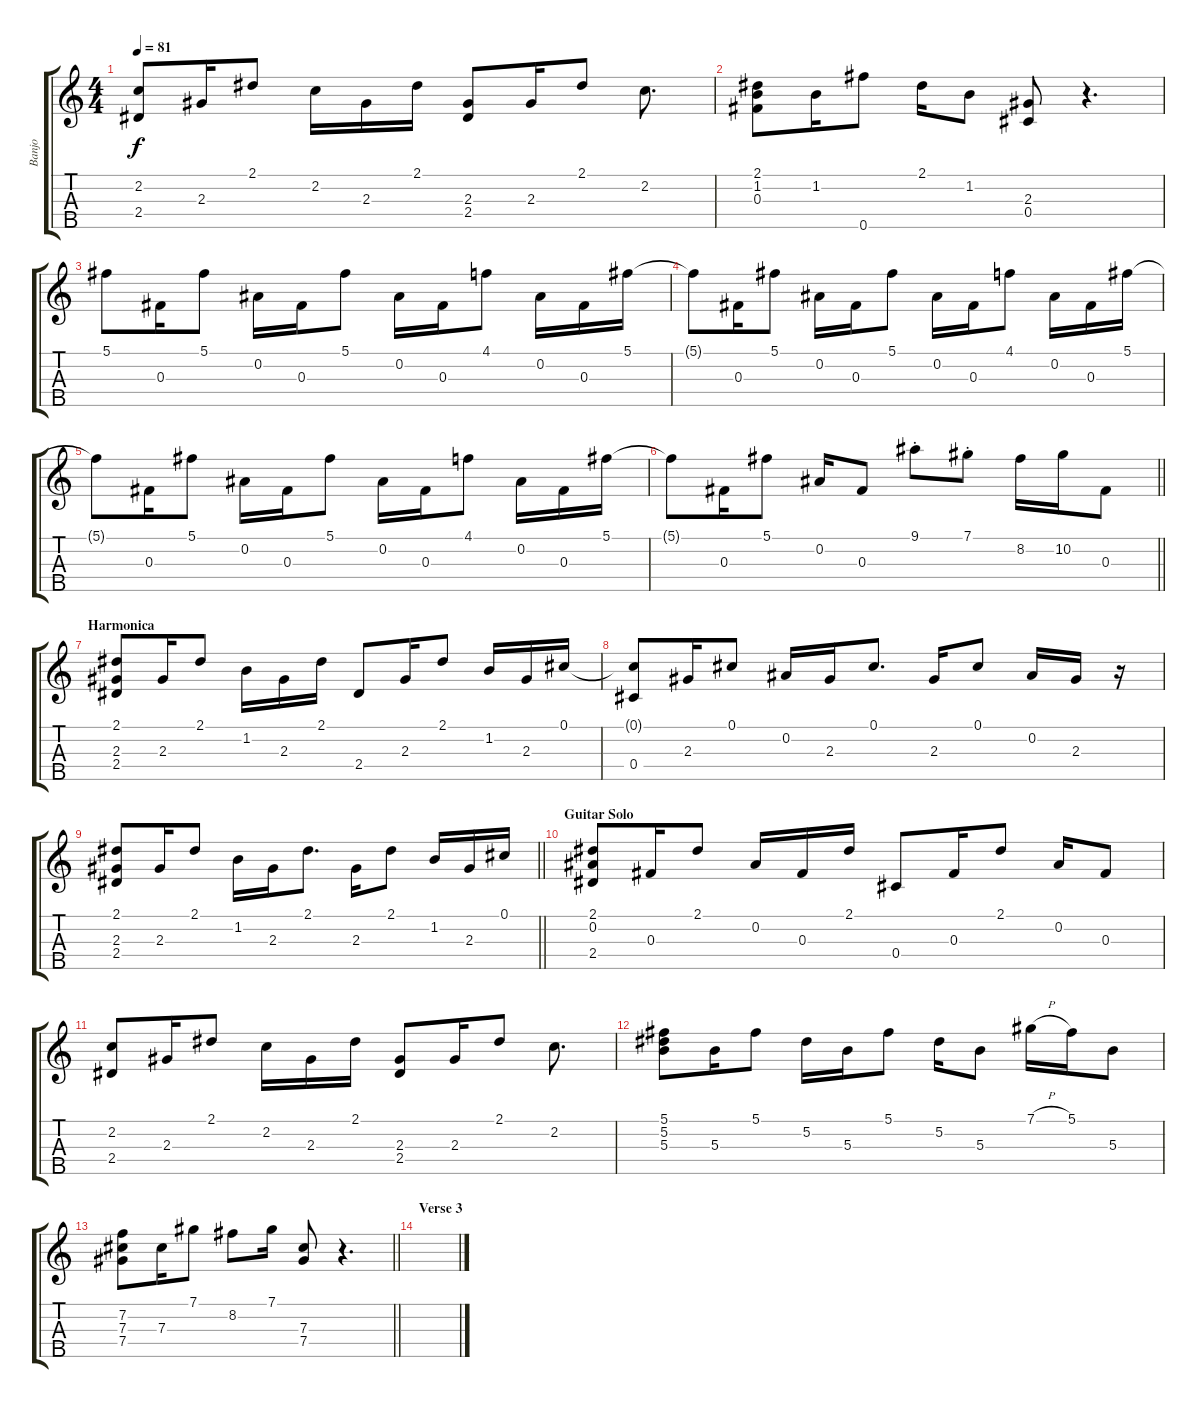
\track ("Banjo" "Banjo") {instrument banjo}
\staff {score tabs}
\tuning (Db4 Bb3 Gb3 Db3 Gb4) {hide}
\displaytranspose 12
\ts (4 4)
\tempo 81
\clef g2
\ks c
(2.2 2.4).8{dy f} 2.3.16 2.1.8 2.2.16 2.3.16 2.1.16 (2.3 2.4).8 2.3.16 2.1.8 2.2.8{d} |
(2.1 1.2 0.3).8 1.2.16 0.5.8 2.1.16 1.2.8 (2.3 0.4).8 r.4{d} |
5.1.8 0.3.16 5.1.8 0.2.16 0.3.16 5.1.8 0.2.16 0.3.16 4.1.8 0.2.16 0.3.16 5.1.16 |
5.1{t}.8 0.3.16 5.1.8 0.2.16 0.3.16 5.1.8 0.2.16 0.3.16 4.1.8 0.2.16 0.3.16 5.1.16 |
5.1{t}.8 0.3.16 5.1.8 0.2.16 0.3.16 5.1.8 0.2.16 0.3.16 4.1.8 0.2.16 0.3.16 5.1.16 |
\barLineRight lightlight
5.1{t}.8 0.3.16 5.1.8 0.2.16 0.3.8 9.1{st}.8 7.1{st}.8 8.2.16 10.2.16 0.3.8 |
\section ("" "Harmonica")
(2.1 2.3 2.4).8 2.3.16 2.1.8 1.2.16 2.3.16 2.1.16 2.4.8 2.3.16 2.1.8 1.2.16 2.3.16 0.1.16 |
(0.1{t} 0.4).8 2.3.16 0.1.8 0.2.16 2.3.16 0.1.8{d} 2.3.16 0.1.8 0.2.16 2.3.16 r.16 |
\barLineRight lightlight
(2.1 2.3 2.4).8 2.3.16 2.1.8 1.2.16 2.3.16 2.1.8{d} 2.3.16 2.1.8 1.2.16 2.3.16 0.1.16 |
\section ("" "Guitar Solo")
(2.1 0.2 2.4).8 0.3.16 2.1.8 0.2.16 0.3.16 2.1.16 0.4.8 0.3.16 2.1.8 0.2.16 0.3.8 |
(2.2 2.4).8 2.3.16 2.1.8 2.2.16 2.3.16 2.1.16 (2.3 2.4).8 2.3.16 2.1.8 2.2.8{d} |
(5.1 5.2 5.3).8 5.3.16 5.1.8 5.2.16 5.3.16 5.1.8 5.2.16 5.3.8 7.1{h}.16 5.1.16 5.3.8 |
\barLineRight lightlight
(7.2 7.3 7.4).8 7.3.16 7.1.8 8.2.8 7.1.16 (7.3 7.4).8 r.4{d} |
\section ("" "Verse 3")
